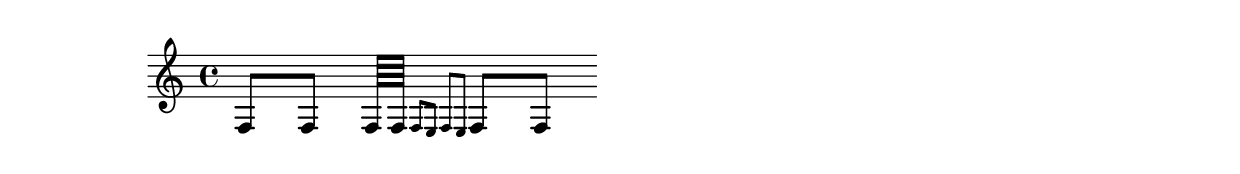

\version "1.9.8"
\header{
texidoc="
Beams should always reach the middle staff line.  The second beam
counting from the note head side, should never be lower than the
second staff line.  This does not hold for grace note beams.
Override with @code{noStemExtend}.
"
}


\score { 
  \context Voice \notes\relative c {
     f8[ f]   f64[ f] 
     \grace { 
       f8[ e8] 
      \property Voice.Stem \override #'no-stem-extend = ##f
       f8[ e8] 
      \property Voice.Stem \revert #'no-stem-extend
    }
	 f8[ f]
	
  }
  \paper {
    raggedright = ##t
  }  
  \midi { }
}
